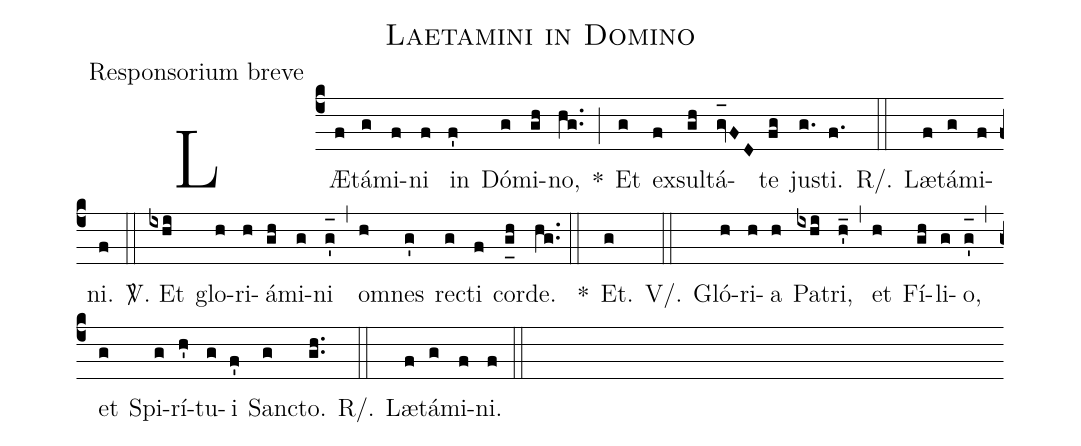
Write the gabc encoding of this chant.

name:Laetamini in Domino;
office-part:Responsorium breve;
%%
(c4) LÆ(f)tá(g)mi(f)ni(f) in(f') Dó(g)mi(gh)no,(hg..) *(;) Et(g) ex(f)sul(gh)tá(gv_[oh:h]FD)te(fg) ju(g.)sti.(f.) (::)
R/. Læ(f)tá(g)mi(f)ni.(f) (::)
<sp>V/</sp>. Et(ixhi) glo(h)ri(h)á(gh)mi(g)ni(g'_[oh:h]) (,) o(h)mnes(g') re(g)cti(f) cor(g_[uh:l]h)de.(hg..) (::)
*() Et.(g) (::)
V/. Gló(h)ri(h)a(h) Pa(ixhi)tri,(h'_) (,) et(h) Fí(gh)li(g)o,(g'_[oh:h]) (,) et(g) Spi(g)rí(h')tu(g)i(f') San(g)cto.(gh..) (::)
R/. Læ(f)tá(g)mi(f)ni.(f) (::)
